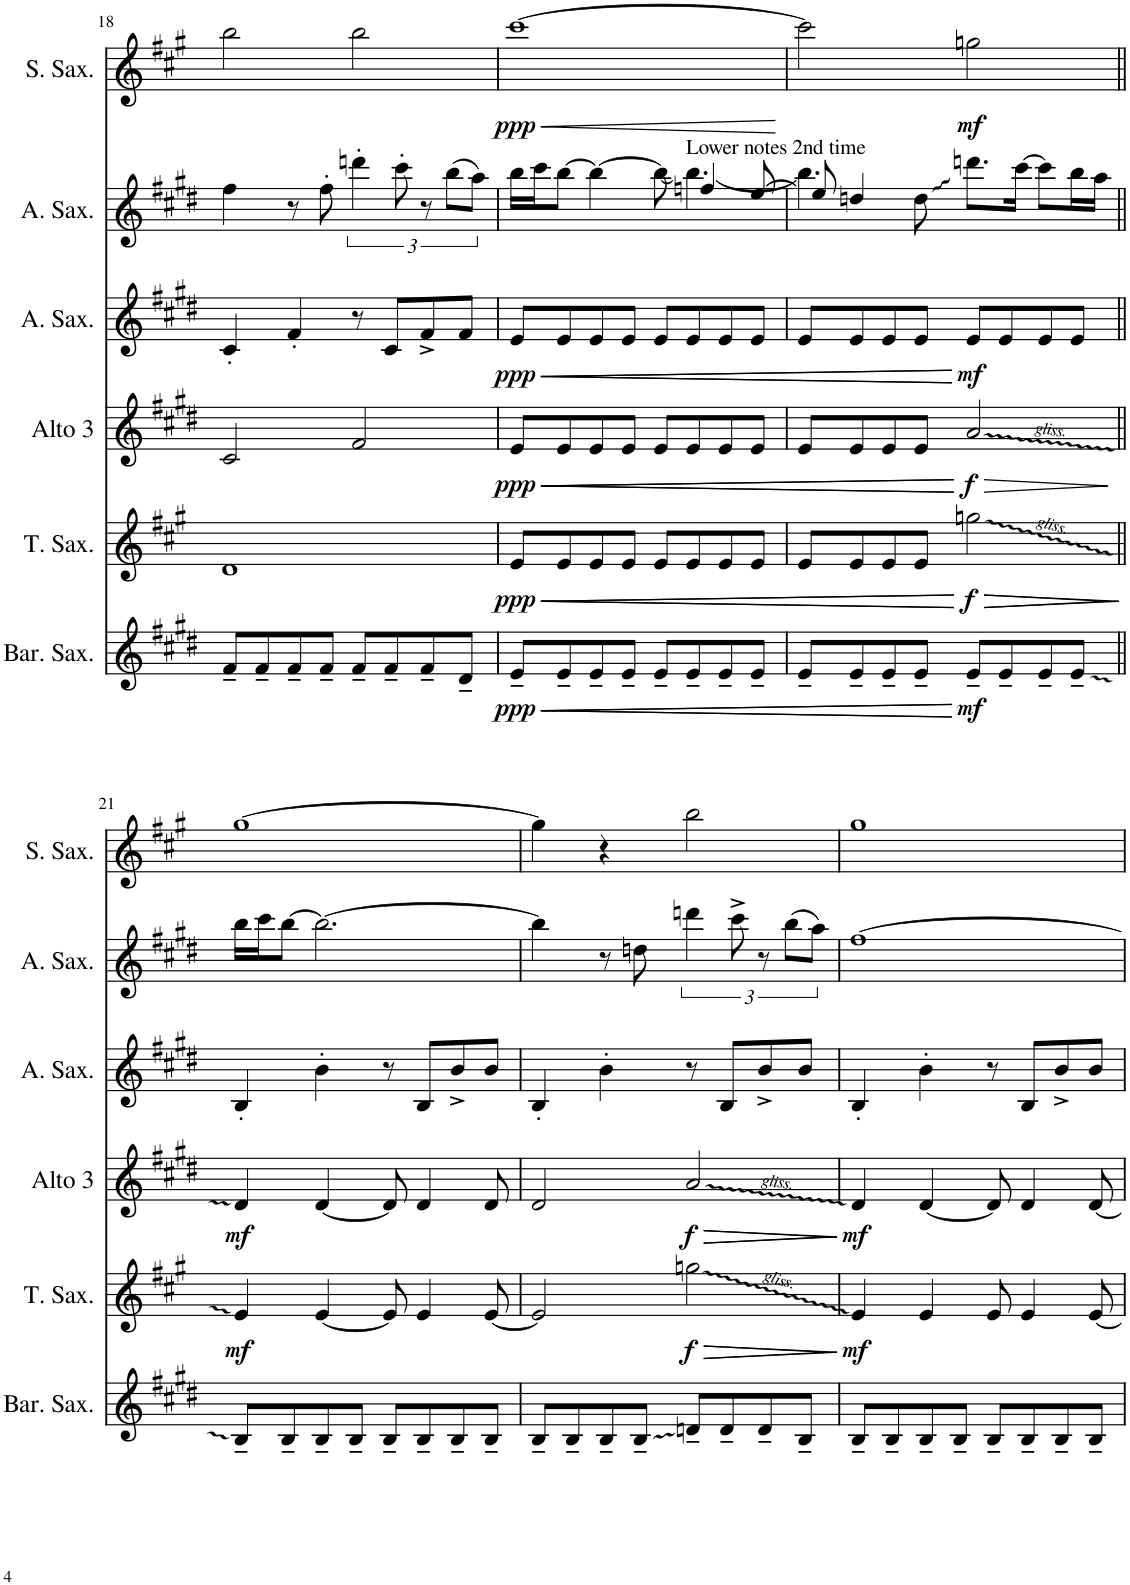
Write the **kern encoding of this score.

**kern	**dynam	**kern	**dynam	**kern	**dynam	**kern	**dynam	**kern	**kern	**dynam
*part6	*part6	*part5	*part5	*part4	*part4	*part3	*part3	*part2	*part1	*part1
*staff6	*staff6	*staff5	*staff5	*staff4	*staff4	*staff3	*staff3	*staff2	*staff1	*staff1
*I"Baritone Saxophone	*	*I"Tenor Saxophone	*	*I"Alto Sax 3	*	*I"Alto Sax 2	*	*I"Alto Saxophone	*I"Soprano Saxophone	*
*I'Bar. Sax.	*	*I'T. Sax.	*	*I'Alto 3	*	*I'Alto 2	*	*I'A. Sax.	*I'S. Sax.	*
!!LO:PB:g=z
*clefG2	*	*clefG2	*	*clefG2	*	*clefG2	*	*clefG2	*clefG2	*
*Trd12c21	*	*Trd8c14	*	*Trd5c9	*	*Trd5c9	*	*Trd5c9	*Trd1c2	*
*k[f#c#g#d#]	*	*k[f#c#g#]	*	*k[f#c#g#d#]	*	*k[f#c#g#d#]	*	*k[f#c#g#d#]	*k[f#c#g#]	*
*M4/4	*	*M4/4	*	*M4/4	*	*M4/4	*	*M4/4	*M4/4	*
=18	=18	=18	=18	=18	=18	=18	=18	=18	=18	=18
8f#~/L	.	1d	.	2c#/	.	4c#'/	.	4ff#\	2bb\	.
8f#~/	.	.	.	.	.	.	.	.	.	.
8f#~/	.	.	.	.	.	4f#'/	.	8r	.	.
8f#~/J	.	.	.	.	.	.	.	8ff#'\	.	.
8f#~/L	.	.	.	2f#/	.	8r	.	6dddn'\	2bb\	.
8f#~/	.	.	.	.	.	8c#/L	.	.	.	.
.	.	.	.	.	.	.	.	12ccc#'\	.	.
8f#~/	.	.	.	.	.	8f#^/	.	12r	.	.
.	.	.	.	.	.	.	.	(>12bb\L	.	.
8d#~/J	.	.	.	.	.	8f#/J	.	.	.	.
.	.	.	.	.	.	.	.	12aa\J)	.	.
=19	=19	=19	=19	=19	=19	=19	=19	=19	=19	=19
!	!LO:HP:b	!	!LO:HP:b	!	!LO:HP:b	!	!LO:HP:b	!	!	!LO:HP:b
*	*	*	*	*	*	*	*	*^	*	*
!	!LO:DY:n=1:b	!	!LO:DY:n=1:b	!	!LO:DY:n=1:b	!	!LO:DY:n=1:b	!	!	!	!LO:DY:n=1:b
8e~/L	< ppp	8e/L	< ppp	8e/L	< ppp	8e/L	< ppp	16bb\LL	8ryy	[1ccc#	< ppp
.	.	.	.	.	.	.	.	16ccc#\J	.	.	.
*	*	*	*	*	*	*	*	*v	*v	*	*
!	!LO:HP:b	!	!LO:HP:b	!	!LO:HP:b	!	!LO:HP:b	!	!	!
8e~/	<	8e/	<	8e/	<	8e/	<	[8bb\J	.	.
8e~/	.	8e/	.	8e/	.	8e/	.	4bb\_	.	.
8e~/J	.	8e/J	.	8e/J	.	8e/J	.	.	.	.
8e~/L	.	8e/L	.	8e/L	.	8e/L	.	8bb\_	.	.
*	*	*	*	*	*	*	*	*^	*	*
!	!	!	!	!	!	!	!	!LO:TX:a:t=Lower notes 2nd time	!	!	!
8e~/	.	8e/	.	8e/	.	8e/	.	4ffn/	4.bb\_	.	.
8e~/	.	8e/	.	8e/	.	8e/	.	.	.	.	.
8e~/J	.	8e/J	.	8e/J	.	8e/J	.	[8ee/	.	.	.
*	*	*	*	*	*	*	*	*v	*v	*	*
.	.	.	.	.	.	.	.	.	.	[
=20	=20	=20	=20	=20	=20	=20	=20	=20	=20	=20
*	*	*	*	*	*	*	*	*^	*	*
8e~/L	.	8e/L	.	8e/L	.	8e/L	.	8ee/]	4.bb\]	2ccc#\]	.
8e~/	.	8e/	.	8e/	.	8e/	.	4ddn/	.	.	.
8e~/	.	8e/	.	8e/	.	8e/	.	.	.	.	.
8e~/J	.	8e/J	.	8e/J	.	8e/J	.	8dd\	2ryy	.	.
!	!	!	!LO:HP:n=1:b	!	!	!	!	!	!	!	!
!	!LO:DY:n=1:b	!	!LO:HP:n=1:b	!	!LO:HP:n=1:b	!	!	!	!	!	!
!	!	!	!LO:DY:n=1:b	!	!LO:DY:n=1:b	!	!LO:DY:n=1:b	!	!	!	!LO:DY:b
8e~/L	[ [ mf	2ggn\	[ [ > > f	2a/	[ [ > f	8e/L	[ [ mf	8.dddn\L	.	2ggn\	mf
8e~/	.	.	.	.	.	8e/	.	.	.	.	.
.	.	.	.	.	.	.	.	[16ccc#\Jk	.	.	.
8e~/	.	.	.	.	.	8e/	.	8ccc#\L]	.	.	.
8e~/J	.	.	.	.	.	8e/J	.	16bb\L	8ryy	.	.
.	.	.	.	.	.	.	.	16aa\JJ	.	.	.
*	*	*	*	*	*	*	*	*v	*v	*	*
.	.	.	]	.	]	.	.	.	.	.
!!LO:LB:g=z
=21||	=21||	=21||	=21||	=21||	=21||	=21||	=21||	=21||	=21||	=21||
!	!	!	!LO:DY:b	!	!LO:DY:b	!	!	!	!	!
8B~/L	.	4e/	mf	4d#/	mf	4B'/	.	16bb\LL	[1gg#	.
.	.	.	.	.	.	.	.	16ccc#\J	.	.
8B~/	.	.	.	.	.	.	.	[8bb\J	.	.
8B~/	.	[4e/	]	[4d#/	.	4b'\	.	2.bb\_	.	.
8B~/J	.	.	.	.	.	.	.	.	.	.
8B~/L	.	8e/]	.	8d#/]	.	8r	.	.	.	.
8B~/	.	4e/	.	4d#/	.	8B/L	.	.	.	.
8B~/	.	.	.	.	.	8b^/	.	.	.	.
8B~/J	.	[8e/	.	8d#/	.	8b/J	.	.	.	.
=22	=22	=22	=22	=22	=22	=22	=22	=22	=22	=22
8B~/L	.	2e/]	.	2d#/	.	4B'/	.	4bb\]	4gg#\]	.
8B~/	.	.	.	.	.	.	.	.	.	.
8B~/	.	.	.	.	.	4b'\	.	8r	4r	.
8B~/J	.	.	.	.	.	.	.	8ddn\	.	.
!	!	!	!LO:HP:b	!	!	!	!	!	!	!
!	!	!	!LO:HP:n=1:b	!	!LO:HP:b	!	!	!	!	!
!	!	!	!LO:DY:n=1:b	!	!LO:HP:n=1:b	!	!	!	!	!
!	!	!	!	!	!LO:DY:n=1:b	!	!	!	!	!
8dn~/L	.	2ggn\	> > f	2a/	> > f	8r	.	6dddn\	2bb\	.
8d~/	.	.	.	.	.	8B/L	.	.	.	.
.	.	.	.	.	.	.	.	12ccc#^\	.	.
8d~/	.	.	.	.	.	8b^/	.	12r	.	.
.	.	.	.	.	.	.	.	(>12bb\L	.	.
8B~/J	.	.	.	.	.	8b/J	.	.	.	.
.	.	.	.	.	.	.	.	12aa\J)	.	.
.	.	.	]	.	]	.	.	.	.	.
=23	=23	=23	=23	=23	=23	=23	=23	=23	=23	=23
!	!	!	!LO:DY:b	!	!LO:DY:b	!	!	!	!	!
8B~/L	.	4e/	mf	4d#/	mf	4B'/	.	[1ff#	1gg#	.
8B~/	.	.	.	.	.	.	.	.	.	.
8B~/	.	4e/	]	[4d#/	]	4b'\	.	.	.	.
8B~/J	.	.	.	.	.	.	.	.	.	.
8B~/L	.	8e/	.	8d#/]	.	8r	.	.	.	.
8B~/	.	4e/	.	4d#/	.	8B/L	.	.	.	.
8B~/	.	.	.	.	.	8b^/	.	.	.	.
8B~/J	.	[8e/	.	[8d#/	.	8b/J	.	.	.	.
=	=	=	=	=	=	=	=	=	=	=
*-	*-	*-	*-	*-	*-	*-	*-	*-	*-	*-
